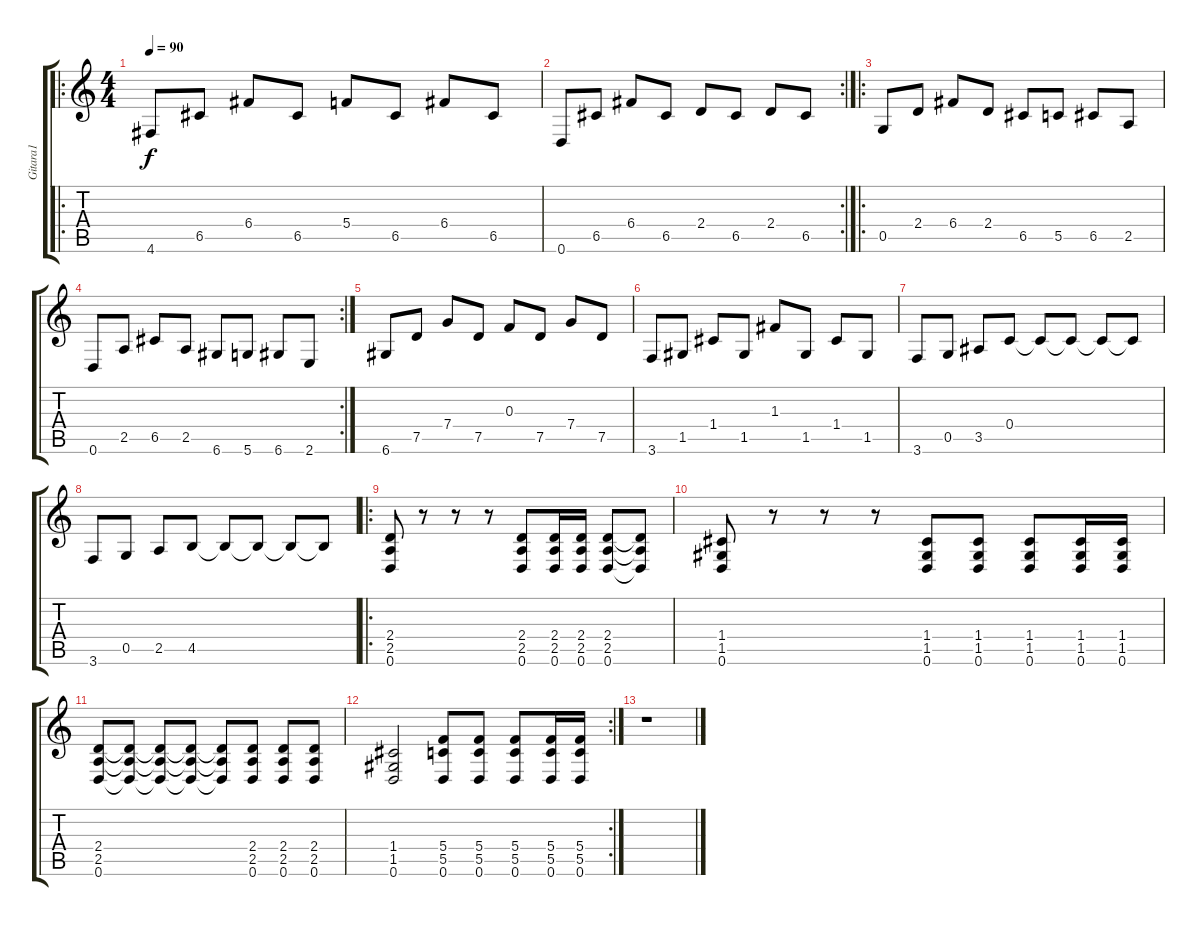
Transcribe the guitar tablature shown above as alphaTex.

\track ("Gitara1" "Gitara1") {instrument distortionguitar}
\staff {score tabs}
\tuning (D4 A3 F3 C3 G2 D2) {hide}
\ro
\ts (4 4)
\tempo 90
\clef g2
\ks c
4.6.8{dy f} 6.5.8 6.4.8 6.5.8 5.4.8 6.5.8 6.4.8 6.5.8 |
\rc 2
0.6.8 6.5.8 6.4.8 6.5.8 2.4.8 6.5.8 2.4.8 6.5.8 |
\ro
0.5.8 2.4.8 6.4.8 2.4.8 6.5.8 5.5.8 6.5.8 2.5.8 |
\rc 2
0.6.8 2.5.8 6.5.8 2.5.8 6.6.8 5.6.8 6.6.8 2.6.8 |
6.6.8 7.5.8 7.4.8 7.5.8 0.3.8 7.5.8 7.4.8 7.5.8 |
3.6.8 1.5.8 1.4.8 1.5.8 1.3.8 1.5.8 1.4.8 1.5.8 |
3.6.8 0.5.8 3.5.8 0.4.8 0.4{t}.8 0.4{t}.8 0.4{t}.8 0.4{t}.8 |
3.6.8 0.5.8 2.5.8 4.5.8 4.5{t}.8 4.5{t}.8 4.5{t}.8 4.5{t}.8 |
\ro
(2.4 2.5 0.6).8 r.8 r.8 r.8 (2.4 2.5 0.6).8 (2.4 2.5 0.6).16 (2.4 2.5 0.6).16 (2.4 2.5 0.6).8 (2.4{t} 2.5{t} 0.6{t}).8 |
(1.4 1.5 0.6).8 r.8 r.8 r.8 (1.4 1.5 0.6).8 (1.4 1.5 0.6).8 (1.4 1.5 0.6).8 (1.4 1.5 0.6).16 (1.4 1.5 0.6).16 |
(2.4 2.5 0.6).8 (2.4{t} 2.5{t} 0.6{t}).8 (2.4{t} 2.5{t} 0.6{t}).8 (2.4{t} 2.5{t} 0.6{t}).8 (2.4{t} 2.5{t} 0.6{t}).8 (2.4 2.5 0.6).8 (2.4 2.5 0.6).8 (2.4 2.5 0.6).8 |
\rc 2
(1.4 1.5 0.6).2 (5.4 5.5 0.6).8 (5.4 5.5 0.6).8 (5.4 5.5 0.6).8 (5.4 5.5 0.6).16 (5.4 5.5 0.6).16 |
r.1
